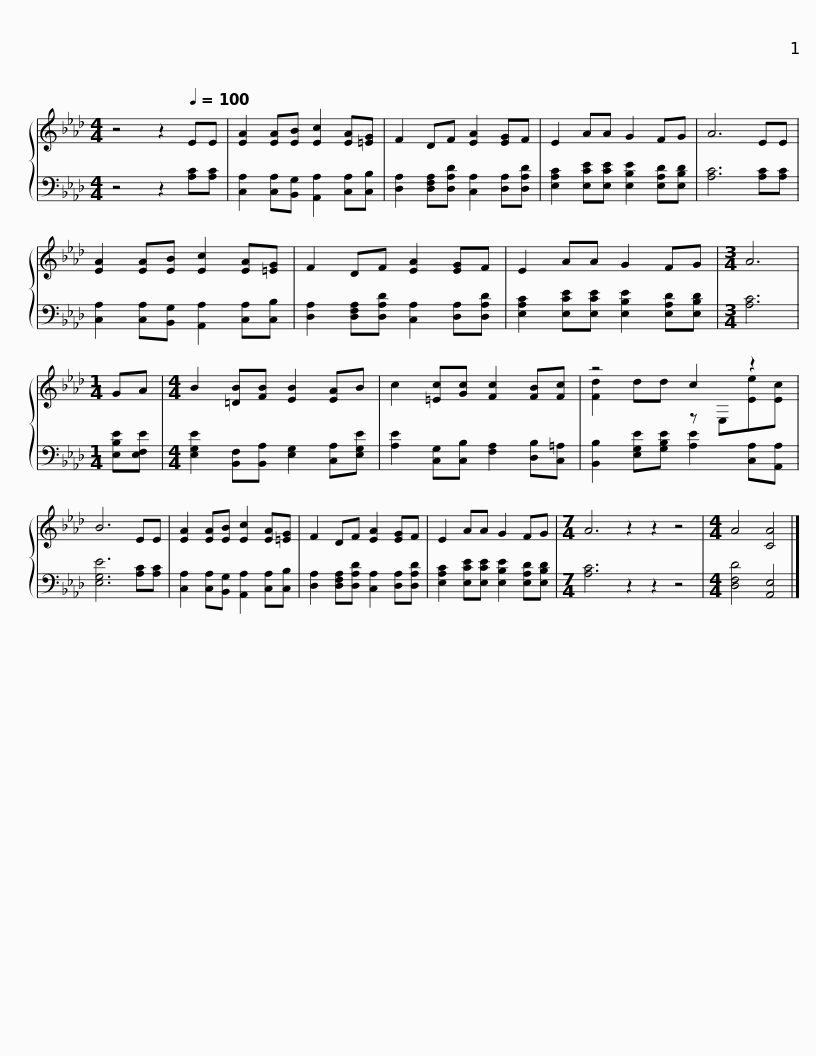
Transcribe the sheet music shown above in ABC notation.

X:1
%%score { ( 1 3 ) | 2 }
L:1/8
M:4/4
I:linebreak $
K:Ab
V:1 treble
V:3 treble
V:2 bass
V:1
 z4 z2[Q:1/4=100] EE | [EA]2 [EA][EB] [Ec]2 [EA][=EG] | F2 DF [EA]2 [EG]F | E2 AA G2 FG | A6 EE | %5
 [EA]2 [EA][EB] [Ec]2 [EA][=EG] |$ F2 DF [EA]2 [EG]F | E2 AA G2 FG |[M:3/4] A6 |[M:1/4] GA | %10
[M:4/4] B2 [=DB][FB] [EB]2 [EA]B | c2 [=Ec][Gc] [Fc]2 [FB][Fc] |$ z4 c2 z2 | B6 EE | [EA]2 [EA][EB] [Ec]2 [EA][=EG] | %15
 F2 DF [EA]2 [EG]F | E2 AA G2 FG |[M:7/4] A6 z2 z2 z4 |$[M:4/4] A4 [CA]4 |] %19
V:2
 z4 z2 [A,C][A,C] | [C,A,]2 [C,A,][B,,G,] [A,,A,]2 [C,A,][C,B,] | [D,A,]2 [D,F,A,][D,A,D] [C,A,]2 [D,A,][D,A,D] | [E,A,C]2 [E,CE][E,CE] [E,B,E]2 [E,A,D][E,B,D] | [A,C]6 [A,C][A,C] | %5
 [C,A,]2 [C,A,][B,,G,] [A,,A,]2 [C,A,][C,B,] |$ [D,A,]2 [D,F,A,][D,A,D] [C,A,]2 [D,A,][D,A,D] | [E,A,C]2 [E,CE][E,CE] [E,B,E]2 [E,A,D][E,B,D] |[M:3/4] [A,C]6 |[M:1/4] [E,B,E][E,F,E] | %10
[M:4/4] [E,G,E]2 [B,,F,][B,,A,] [E,G,]2 [C,A,][E,G,E] | [A,E]2 [C,G,][C,B,] [F,A,]2 [D,B,][C,=A,] |$ [B,,B,]2 [E,G,E][G,B,E] [A,E]2 [C,A,][A,,A,] | [E,G,E]6 [A,C][A,C] | [C,A,]2 [C,A,][B,,G,] [A,,A,]2 [C,A,][C,B,] | %15
 [D,A,]2 [D,F,A,][D,A,D] [C,A,]2 [D,A,][D,A,D] | [E,A,C]2 [E,CE][E,CE] [E,B,E]2 [E,A,D][E,B,D] |[M:7/4] [A,C]6 z2 z2 z4 |$[M:4/4] [D,F,D]4 [A,,E,]4 |] %19
V:3
 x8 | x8 | x8 | x8 | x8 | %5
 x8 |$ x8 | x8 |[M:3/4] x6 |[M:1/4] x2 | %10
[M:4/4] x8 | x8 |$ [Fd]2 dd z E,[Ee][Ec] | x8 | x8 | %15
 x8 | x8 |[M:7/4] x14 |$[M:4/4] x8 |] %19
